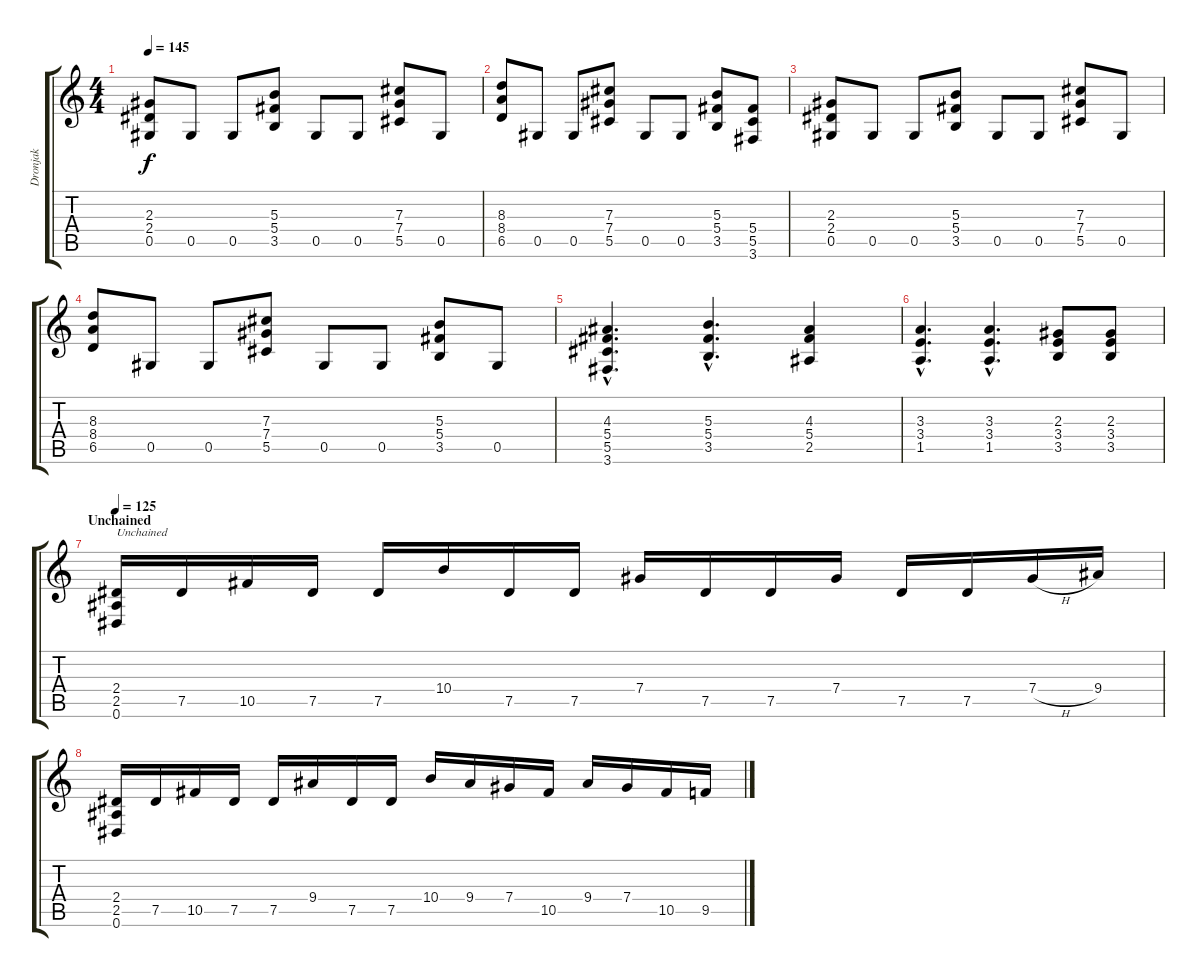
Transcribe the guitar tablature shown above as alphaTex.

\track ("Dronjak" "Dronjak") {instrument distortionguitar}
\staff {score tabs}
\tuning (Eb4 Bb3 Gb3 Db3 Ab2 Eb2) {hide}
\ts (4 4)
\tempo 145
\clef g2
\ks c
(2.3 2.4 0.5).8{dy f} 0.5.8 0.5.8 (5.3 5.4 3.5).8 0.5.8 0.5.8 (7.3 7.4 5.5).8 0.5.8 |
(8.3 8.4 6.5).8 0.5.8 0.5.8 (7.3 7.4 5.5).8 0.5.8 0.5.8 (5.3 5.4 3.5).8 (5.4 5.5 3.6).8 |
(2.3 2.4 0.5).8 0.5.8 0.5.8 (5.3 5.4 3.5).8 0.5.8 0.5.8 (7.3 7.4 5.5).8 0.5.8 |
(8.3 8.4 6.5).8 0.5.8 0.5.8 (7.3 7.4 5.5).8 0.5.8 0.5.8 (5.3 5.4 3.5).8 0.5.8 |
(4.3{hac} 5.4{hac} 5.5{hac} 3.6{hac}).4{d} (5.3{hac} 5.4{hac} 3.5{hac}).4{d} (4.3 5.4 2.5).4 |
(3.3{hac} 3.4{hac} 1.5{hac}).4{d} (3.3{hac} 3.4{hac} 1.5{hac}).4{d} (2.3 3.4 3.5).8 (2.3 3.4 3.5).8 |
\section ("" "Unchained")
\tempo 125
(2.4 2.5 0.6).16{txt "Unchained"} 7.5.16 10.5.16 7.5.16 7.5.16 10.4.16 7.5.16 7.5.16 7.4.16 7.5.16 7.5.16 7.4.16 7.5.16 7.5.16 7.4{h}.16 9.4.16 |
(2.4 2.5 0.6).16 7.5.16 10.5.16 7.5.16 7.5.16 9.4.16 7.5.16 7.5.16 10.4.16 9.4.16 7.4.16 10.5.16 9.4.16 7.4.16 10.5.16 9.5.16
